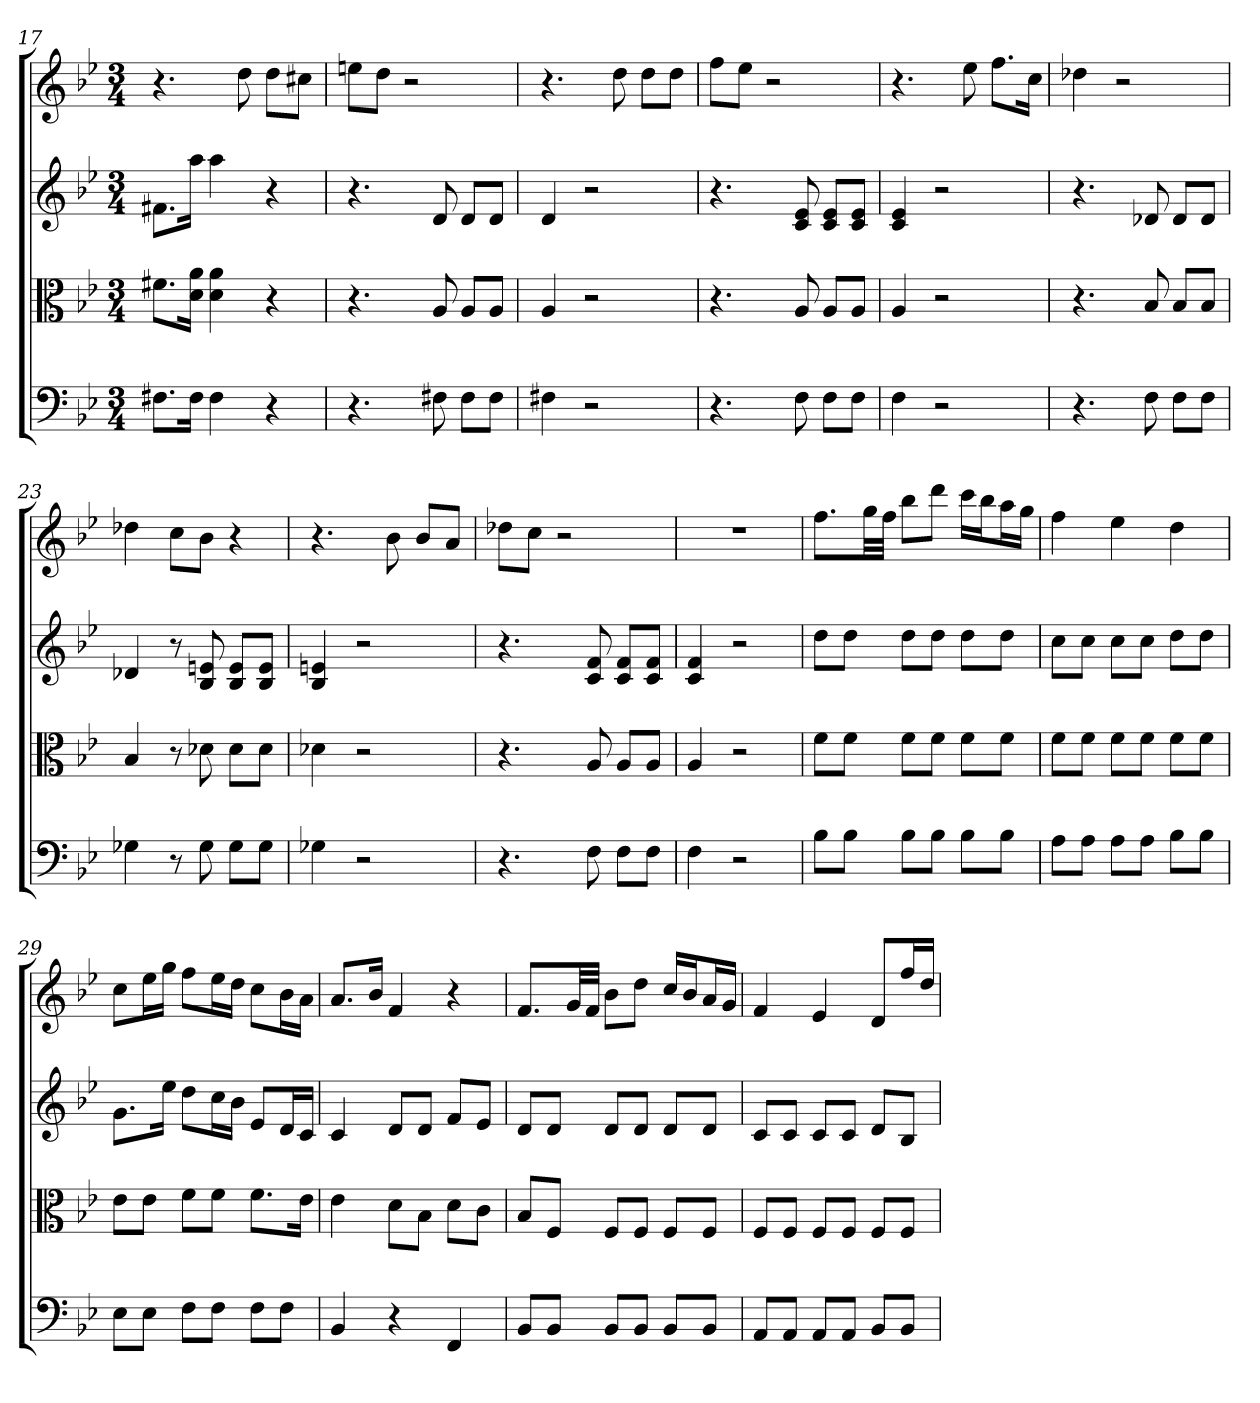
**kern	**kern	**kern	**kern
*part4	*part3	*part2	*part1
*staff4	*staff3	*staff2	*staff1
*clefF4	*clefC3	*	*
*k[b-e-]	*k[b-e-]	*k[b-e-]	*k[b-e-]
*g:	*g:	*g:	*g:
*M3/4	*M3/4	*M3/4	*M3/4
=17	=17	=17	=17
8.F#X\L	8.f#X\L	8.f#XL	4.r
16F#\Jk	16d\ 16a\Jk	16aaJk	.
4F#	4d 4a	4aa	.
.	.	.	8dd
4r	4r	4r	8ddL
.	.	.	8cc#XJ
=18	=18	=18	=18
4.r	4.r	4.r	8eenL
.	.	.	8ddJ
.	.	.	2r
8F#X	8A	8d	.
8F#\L	8A/L	8dL	.
8F#\J	8A/J	8dJ	.
=19	=19	=19	=19
4F#X	4A	4d	4.r
2r	2r	2r	.
.	.	.	8dd
.	.	.	8ddL
.	.	.	8ddJ
=20	=20	=20	=20
4.r	4.r	4.r	8ffL
.	.	.	8ee-J
.	.	.	2r
8F	8A	8c 8e-	.
8F\L	8A/L	8c 8e-L	.
8F\J	8A/J	8c 8e-J	.
=21	=21	=21	=21
4F	4A	4c 4e-	4.r
2r	2r	2r	.
.	.	.	8ee-
.	.	.	8.ffL
.	.	.	16ccJk
=22	=22	=22	=22
4.r	4.r	4.r	4dd-X
.	.	.	2r
8F	8B-	8d-X	.
8F\L	8B-/L	8d-L	.
8F\J	8B-/J	8d-J	.
=23	=23	=23	=23
4G-X	4B-	4d-X	4dd-X
8r	8r	8r	8ccL
8G-	8d-X	8B- 8en	8b-J
8G-\L	8d-\L	8B- 8eL	4r
8G-\J	8d-\J	8B- 8eJ	.
=24	=24	=24	=24
4G-X	4d-X	4B- 4en	4.r
2r	2r	2r	.
.	.	.	8b-
.	.	.	8b-L
.	.	.	8aJ
=25	=25	=25	=25
4.r	4.r	4.r	8dd-XL
.	.	.	8ccJ
.	.	.	2r
8F	8A	8c 8f	.
8F\L	8A/L	8c 8fL	.
8F\J	8A/J	8c 8fJ	.
=26	=26	=26	=26
4F	4A	4c 4f	2.r
2r	2r	2r	.
=27	=27	=27	=27
8B-\L	8f\L	8ddL	8.ffL
8B-\J	8f\J	8ddJ	.
.	.	.	32ggLL
.	.	.	32ffJJJ
8B-\L	8f\L	8ddL	8bb-L
8B-\J	8f\J	8ddJ	8dddJ
8B-\L	8f\L	8ddL	16cccLL
.	.	.	16bb-J
8B-\J	8f\J	8ddJ	16aaL
.	.	.	16ggJJ
=28	=28	=28	=28
8A\L	8f\L	8ccL	4ff
8A\J	8f\J	8ccJ	.
8A\L	8f\L	8ccL	4ee-
8A\J	8f\J	8ccJ	.
8B-\L	8f\L	8ddL	4dd
8B-\J	8f\J	8ddJ	.
=29	=29	=29	=29
8E-\L	8e-\L	8.gL	8ccL
8E-\J	8e-\J	.	16ee-L
.	.	16ee-Jk	16ggJJ
8F\L	8f\L	8ddL	8ffL
8F\J	8f\J	16ccL	16ee-L
.	.	16b-JJ	16ddJJ
8F\L	8.f\L	8e-L	8ccL
8F\J	.	16dL	16b-L
.	16e-\Jk	16cJJ	16aJJ
=30	=30	=30	=30
4BB-	4e-	4c	8.aL
.	.	.	16b-Jk
4r	8d\L	8dL	4f
.	8B-\J	8dJ	.
4FF	8d\L	8fL	4r
.	8c\J	8e-J	.
=31	=31	=31	=31
8BB-/L	8B-/L	8dL	8.fL
8BB-/J	8F/J	8dJ	.
.	.	.	32gLL
.	.	.	32fJJJ
8BB-/L	8F/L	8dL	8b-L
8BB-/J	8F/J	8dJ	8ddJ
8BB-/L	8F/L	8dL	16ccLL
.	.	.	16b-J
8BB-/J	8F/J	8dJ	16aL
.	.	.	16gJJ
=32	=32	=32	=32
8AA/L	8F/L	8cL	4f
8AA/J	8F/J	8cJ	.
8AA/L	8F/L	8cL	4e-
8AA/J	8F/J	8cJ	.
8BB-/L	8F/L	8dL	8dL
8BB-/J	8F/J	8B-J	16ffL
.	.	.	16ddJJ
=	=	=	=
*-	*-	*-	*-
